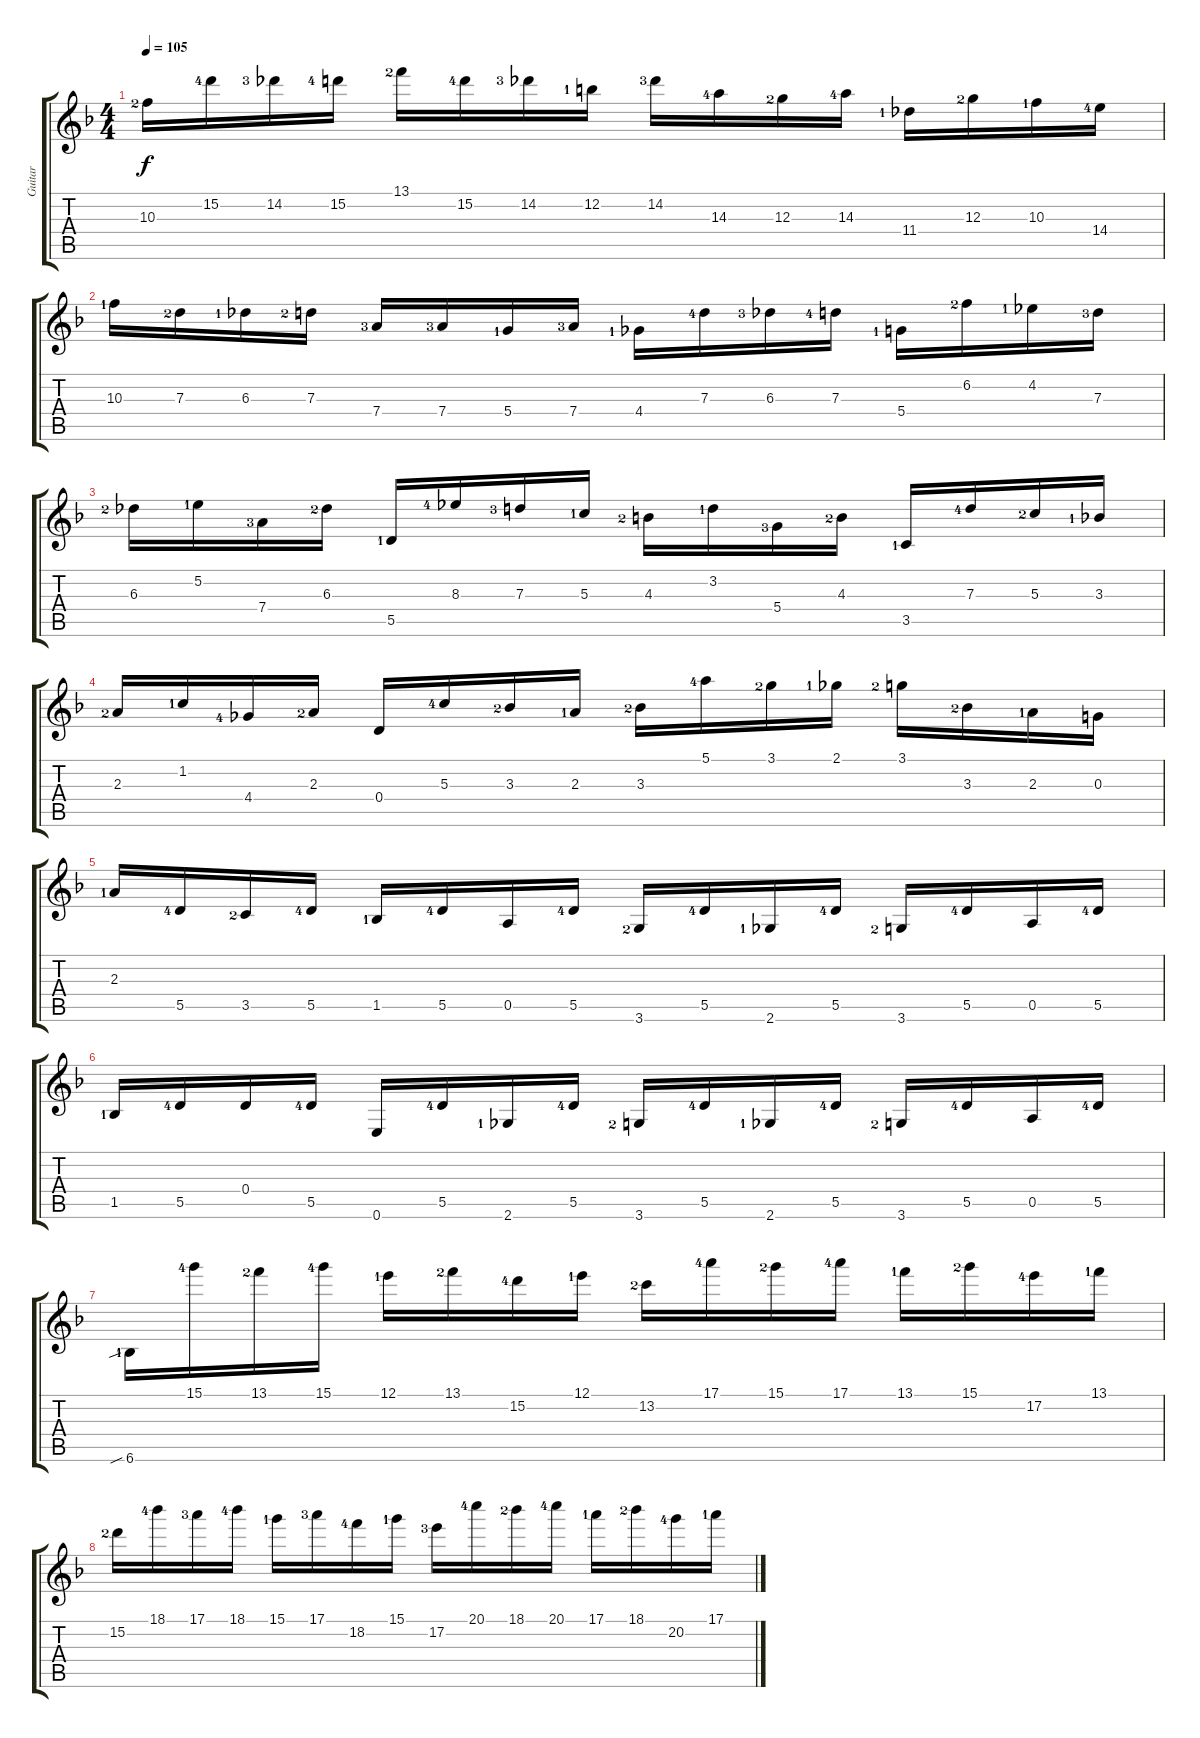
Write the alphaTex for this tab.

\track ("Guitar" "Guitar") {instrument electricguitarclean}
\staff {score tabs}
\tuning (E4 B3 G3 D3 A2 E2) {hide}
\ts (4 4)
\tempo 105
\clef g2
\ks f
10.3{lf 3}.16{dy f} 15.2{lf 5}.16 14.2{lf 4}.16 15.2{lf 5}.16 13.1{lf 3}.16 15.2{lf 5}.16 14.2{lf 4}.16 12.2{lf 2}.16 14.2{lf 4}.16 14.3{lf 5}.16 12.3{lf 3}.16 14.3{lf 5}.16 11.4{lf 2}.16 12.3{lf 3}.16 10.3{lf 2}.16 14.4{lf 5}.16 |
10.3{lf 2}.16 7.3{lf 3}.16 6.3{lf 2}.16 7.3{lf 3}.16 7.4{lf 4}.16 7.4{lf 4}.16 5.4{lf 2}.16 7.4{lf 4}.16 4.4{lf 2}.16 7.3{lf 5}.16 6.3{lf 4}.16 7.3{lf 5}.16 5.4{lf 2}.16 6.2{lf 3}.16 4.2{lf 2}.16 7.3{lf 4}.16 |
6.3{lf 3}.16 5.2{lf 2}.16 7.4{lf 4}.16 6.3{lf 3}.16 5.5{lf 2}.16 8.3{lf 5}.16 7.3{lf 4}.16 5.3{lf 2}.16 4.3{lf 3}.16 3.2{lf 2}.16 5.4{lf 4}.16 4.3{lf 3}.16 3.5{lf 2}.16 7.3{lf 5}.16 5.3{lf 3}.16 3.3{lf 2}.16 |
2.3{lf 3}.16 1.2{lf 2}.16 4.4{lf 5}.16 2.3{lf 3}.16 0.4.16 5.3{lf 5}.16 3.3{lf 3}.16 2.3{lf 2}.16 3.3{lf 3}.16 5.1{lf 5}.16 3.1{lf 3}.16 2.1{lf 2}.16 3.1{lf 3}.16 3.3{lf 3}.16 2.3{lf 2}.16 0.3.16 |
2.3{lf 2}.16 5.5{lf 5}.16 3.5{lf 3}.16 5.5{lf 5}.16 1.5{lf 2}.16 5.5{lf 5}.16 0.5.16 5.5{lf 5}.16 3.6{lf 3}.16 5.5{lf 5}.16 2.6{lf 2}.16 5.5{lf 5}.16 3.6{lf 3}.16 5.5{lf 5}.16 0.5.16 5.5{lf 5}.16 |
1.5{lf 2}.16 5.5{lf 5}.16 0.4.16 5.5{lf 5}.16 0.6.16 5.5{lf 5}.16 2.6{lf 2}.16 5.5{lf 5}.16 3.6{lf 3}.16 5.5{lf 5}.16 2.6{lf 2}.16 5.5{lf 5}.16 3.6{lf 3}.16 5.5{lf 5}.16 0.5.16 5.5{lf 5}.16 |
6.6{sib lf 2}.16 15.1{lf 5}.16 13.1{lf 3}.16 15.1{lf 5}.16 12.1{lf 2}.16 13.1{lf 3}.16 15.2{lf 5}.16 12.1{lf 2}.16 13.2{lf 3}.16 17.1{lf 5}.16 15.1{lf 3}.16 17.1{lf 5}.16 13.1{lf 2}.16 15.1{lf 3}.16 17.2{lf 5}.16 13.1{lf 2}.16 |
15.2{lf 3}.16 18.1{lf 5}.16 17.1{lf 4}.16 18.1{lf 5}.16 15.1{lf 2}.16 17.1{lf 4}.16 18.2{lf 5}.16 15.1{lf 2}.16 17.2{lf 4}.16 20.1{lf 5}.16 18.1{lf 3}.16 20.1{lf 5}.16 17.1{lf 2}.16 18.1{lf 3}.16 20.2{lf 5}.16 17.1{lf 2}.16
